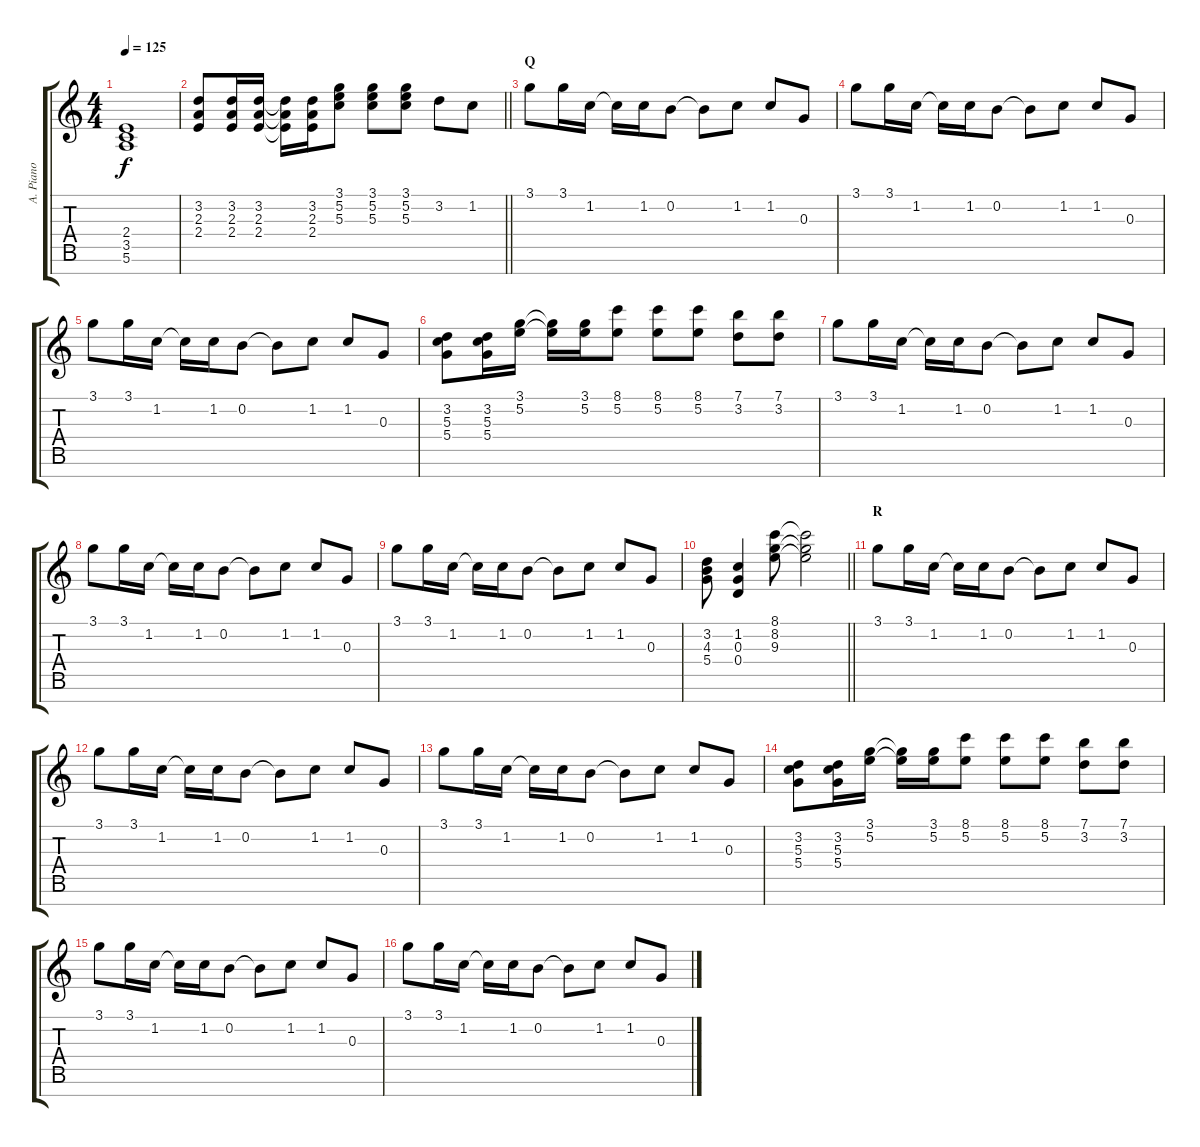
\track ("A. Piano" "A. Piano") {instrument acousticgrandpiano}
\staff {score tabs}
\tuning (E5 B4 G4 D4 A3 E3 B2) {hide}
\ts (4 4)
\tempo 125
\clef g2
\ks c
(2.4 3.5 5.6).1{dy f} |
\barLineRight lightlight
(3.2 2.3 2.4).8 (3.2 2.3 2.4).16 (3.2 2.3 2.4).16 (3.2{t} 2.3{t} 2.4{t}).16 (3.2 2.3 2.4).16 (3.1 5.2 5.3).8 (3.1 5.2 5.3).8 (3.1 5.2 5.3).8 3.2.8 1.2.8 |
\section ("" "Q")
3.1.8 3.1.16 1.2.16 1.2{t}.16 1.2.16 0.2.8 0.2{t}.8 1.2.8 1.2.8 0.3.8 |
3.1.8 3.1.16 1.2.16 1.2{t}.16 1.2.16 0.2.8 0.2{t}.8 1.2.8 1.2.8 0.3.8 |
3.1.8 3.1.16 1.2.16 1.2{t}.16 1.2.16 0.2.8 0.2{t}.8 1.2.8 1.2.8 0.3.8 |
(3.2 5.3 5.4).8 (3.2 5.3 5.4).16 (3.1 5.2).16 (3.1{t} 5.2{t}).16 (3.1 5.2).16 (8.1 5.2).8 (8.1 5.2).8 (8.1 5.2).8 (7.1 3.2).8 (7.1 3.2).8 |
3.1.8 3.1.16 1.2.16 1.2{t}.16 1.2.16 0.2.8 0.2{t}.8 1.2.8 1.2.8 0.3.8 |
3.1.8 3.1.16 1.2.16 1.2{t}.16 1.2.16 0.2.8 0.2{t}.8 1.2.8 1.2.8 0.3.8 |
3.1.8 3.1.16 1.2.16 1.2{t}.16 1.2.16 0.2.8 0.2{t}.8 1.2.8 1.2.8 0.3.8 |
\barLineRight lightlight
(3.2 4.3 5.4).8 (1.2 0.3 0.4).4 (8.1 8.2 9.3).8 (8.1{t} 8.2{t} 9.3{t}).2 |
\section ("" "R")
3.1.8 3.1.16 1.2.16 1.2{t}.16 1.2.16 0.2.8 0.2{t}.8 1.2.8 1.2.8 0.3.8 |
3.1.8 3.1.16 1.2.16 1.2{t}.16 1.2.16 0.2.8 0.2{t}.8 1.2.8 1.2.8 0.3.8 |
3.1.8 3.1.16 1.2.16 1.2{t}.16 1.2.16 0.2.8 0.2{t}.8 1.2.8 1.2.8 0.3.8 |
(3.2 5.3 5.4).8 (3.2 5.3 5.4).16 (3.1 5.2).16 (3.1{t} 5.2{t}).16 (3.1 5.2).16 (8.1 5.2).8 (8.1 5.2).8 (8.1 5.2).8 (7.1 3.2).8 (7.1 3.2).8 |
3.1.8 3.1.16 1.2.16 1.2{t}.16 1.2.16 0.2.8 0.2{t}.8 1.2.8 1.2.8 0.3.8 |
3.1.8 3.1.16 1.2.16 1.2{t}.16 1.2.16 0.2.8 0.2{t}.8 1.2.8 1.2.8 0.3.8
